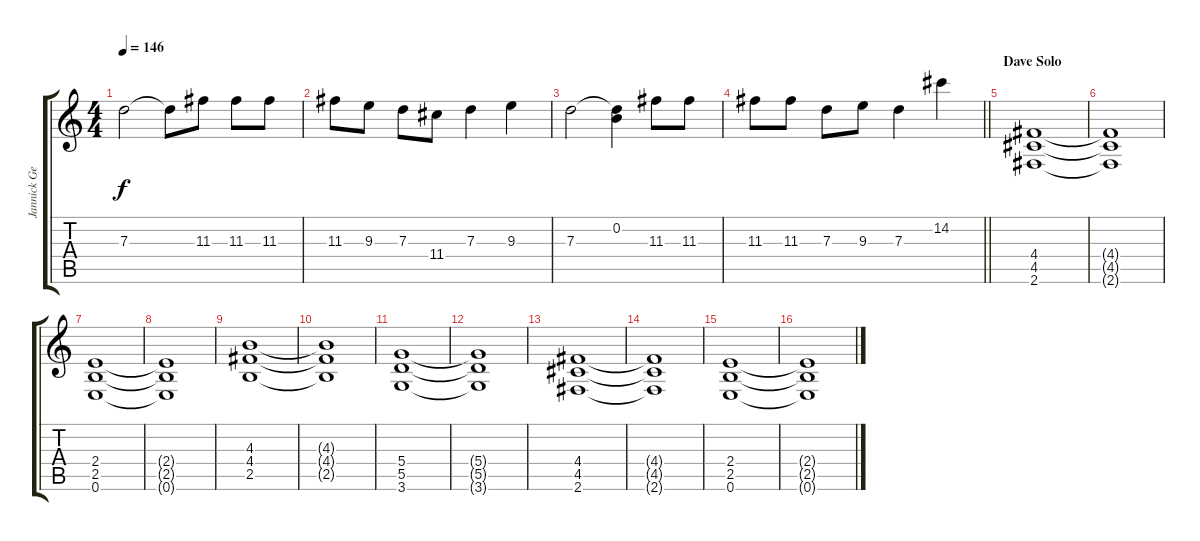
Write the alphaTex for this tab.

\track ("Jannick Gers" "Jannick Ge") {instrument distortionguitar}
\staff {score tabs}
\tuning (E4 B3 G3 D3 A2 E2) {hide}
\ts (4 4)
\tempo 146
\clef g2
\ks c
7.3.2{dy f} 7.3{t}.8 11.3.8 11.3.8 11.3.8 |
11.3.8 9.3.8 7.3.8 11.4.8 7.3.4 9.3.4 |
7.3.2 (0.2 7.3{t}).4 11.3.8 11.3.8 |
\barLineRight lightlight
11.3.8 11.3.8 7.3.8 9.3.8 7.3.4 14.2.4{volume 16 balance 8} |
\section ("" "Dave Solo")
(4.4 4.5 2.6).1 |
(4.4{t} 4.5{t} 2.6{t}).1 |
(2.4 2.5 0.6).1 |
(2.4{t} 2.5{t} 0.6{t}).1 |
(4.3 4.4 2.5).1 |
(4.3{t} 4.4{t} 2.5{t}).1 |
(5.4 5.5 3.6).1 |
(5.4{t} 5.5{t} 3.6{t}).1 |
(4.4 4.5 2.6).1 |
(4.4{t} 4.5{t} 2.6{t}).1 |
(2.4 2.5 0.6).1 |
(2.4{t} 2.5{t} 0.6{t}).1
